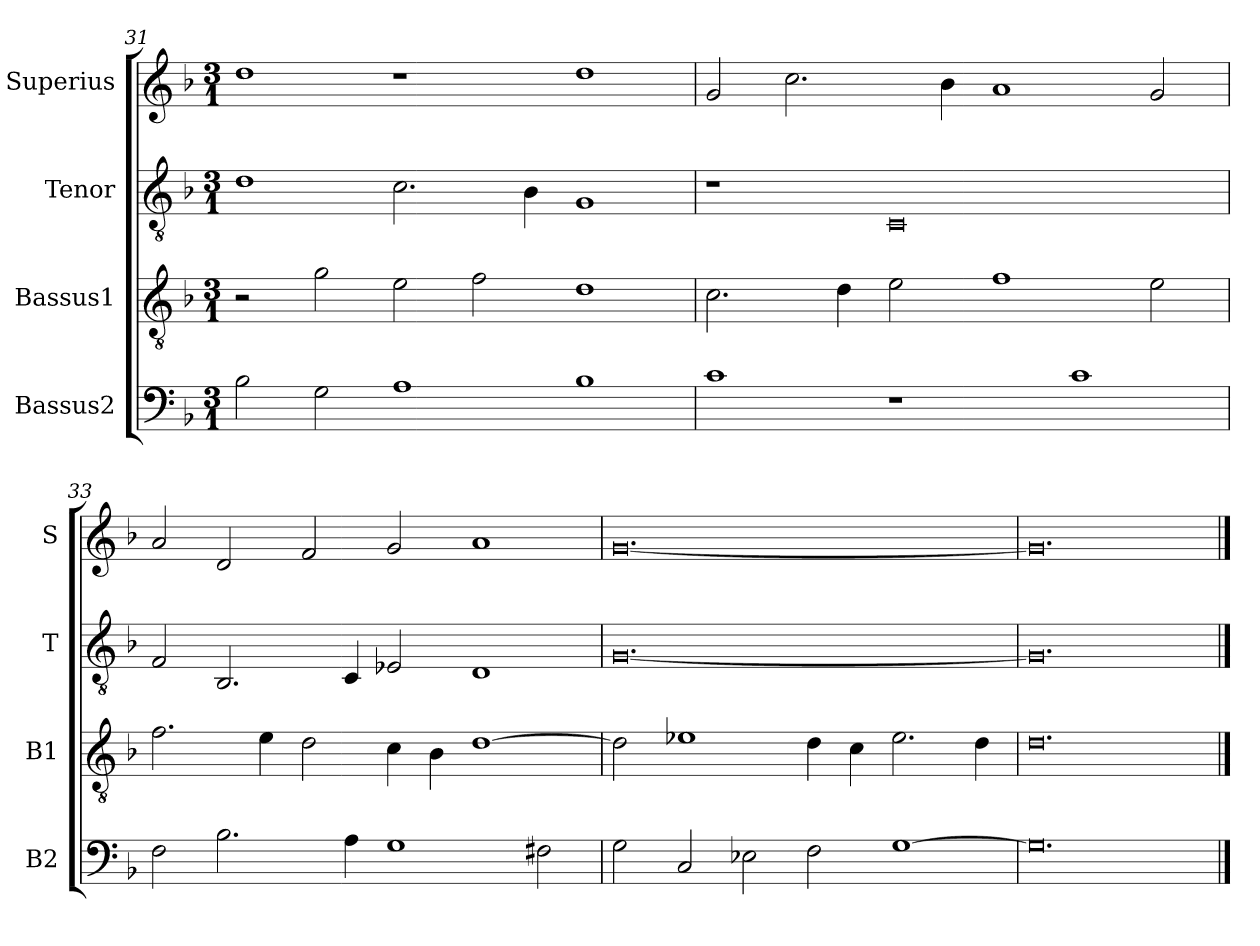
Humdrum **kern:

**kern	**kern	**kern	**kern
*part4	*part3	*part2	*part1
*staff4	*staff3	*staff2	*staff1
*I"Bassus2	*I"Bassus1	*I"Tenor	*I"Superius
*I'B2	*I'B1	*I'T	*I'S
*clefF4	*clefGv2	*clefGv2	*clefG2
*k[b-]	*k[b-]	*k[b-]	*k[b-]
*M3/1	*M3/1	*M3/1	*M3/1
=31	=31	=31	=31
2B-\	2r	1d	1dd
2G\	2g\	.	.
1A	2e\	2.c\	1r
.	2f\	.	.
.	.	4B-\	.
1B-	1d	1G	1dd
=32	=32	=32	=32
1c	2.c\	1r	2g/
.	.	.	2.cc\
.	4d\	.	.
1r	2e\	0C	.
.	.	.	4b-\
.	1f	.	1a
1c	.	.	.
.	2e\	.	2g/
=33	=33	=33	=33
2F\	2.f\	2F/	2a/
2.B-\	.	2.BB-/	2d/
.	4e\	.	.
.	2d\	.	2f/
4A\	.	4C/	.
1G	4c\	2E-X/	2g/
.	4B-\	.	.
.	[1d	1D	1a
2F#X\	.	.	.
=34	=34	=34	=34
2G\	2d\]	[0.G	[0.g
2C/	1e-X	.	.
2E-X\	.	.	.
2F\	4d\	.	.
.	4c\	.	.
[1G	2.e-\	.	.
.	4d\	.	.
=35	=35	=35	=35
0.G]	0.d	0.G]	0.g]
==	==	==	==
*-	*-	*-	*-
